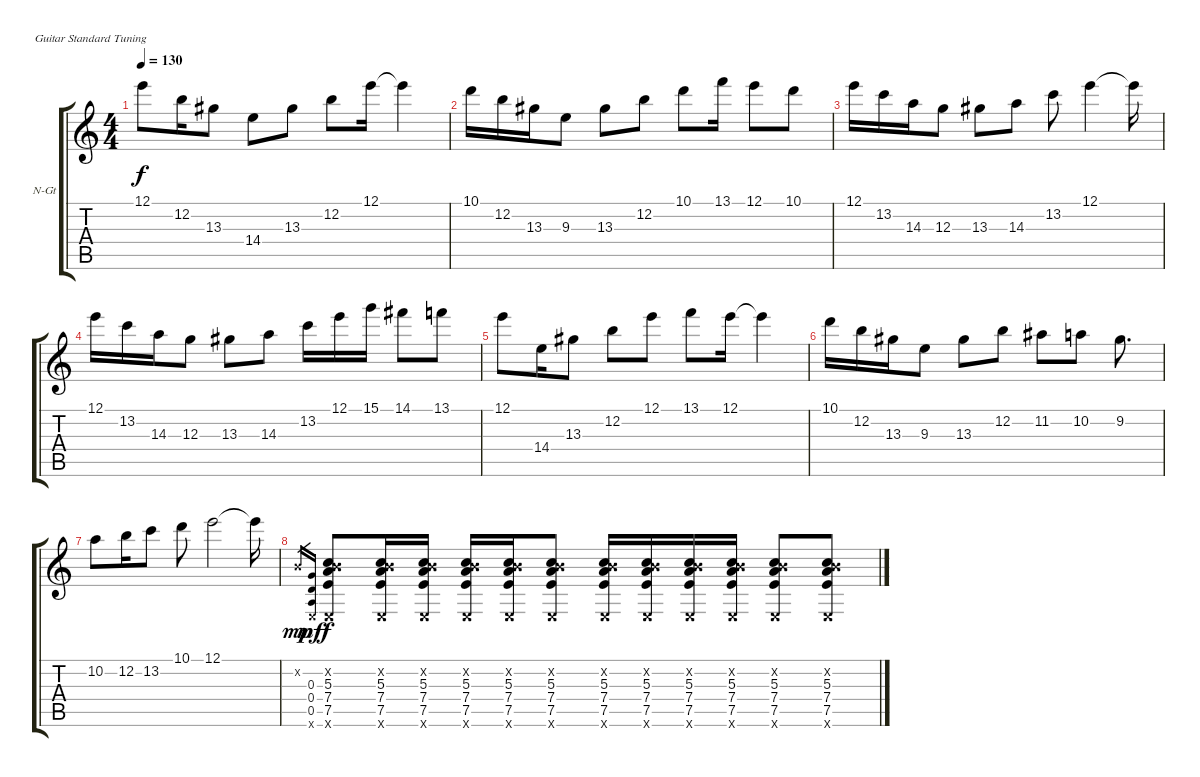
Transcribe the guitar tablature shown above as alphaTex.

\bracketExtendMode groupsimilarinstruments
\firstSystemTrackNameOrientation horizontal
\otherSystemsTrackNameOrientation horizontal
\track ("Rodrigo Sanchez" "N-Gt") {instrument acousticguitarnylon}
\staff {score tabs}
\tuning (E4 B3 G3 D3 A2 E2)
\ts (4 4)
\tempo 130
\clef g2
\ks c
12.1.8{dy f} 12.2.16 13.3.8 14.4.8 13.3.8 12.2.8 12.1.16 12.1{t}.4 |
10.1.16 12.2.16 13.3.16 9.3.8 13.3.8 12.2.8 10.1.8 13.1.16 12.1.8 10.1.8 |
12.1.16 13.2.16 14.3.16 12.3.8 13.3.8 14.3.8 13.2.8 12.1.4 12.1{t}.16 |
12.1.16 13.2.16 14.3.16 12.3.8 13.3.8 14.3.8 13.2.16 12.1.16 15.1.16 14.1.8 13.1.8 |
12.1.8 14.4.16 13.3.8 12.2.8 12.1.8 13.1.8 12.1.16 12.1{t}.4 |
10.1.16 12.2.16 13.3.16 9.3.8 13.3.8 12.2.8 11.2.8 10.2.8 9.2.8{d} |
10.2.8 12.2.16 13.2.8 10.1.8 12.1.2 12.1{t}.16 |
0.2{x}.16{gr dy mp} (0.3 0.4 0.5 0.6{x}).16{gr dy mf} (0.2{x} 5.3 7.4 7.5 0.6{x}).8{dy f} (0.2{x} 5.3 7.4 7.5 0.6{x}).16 (0.2{x} 5.3 7.4 7.5 0.6{x}).16 (0.2{x} 5.3 7.4 7.5 0.6{x}).16 (0.2{x} 5.3 7.4 7.5 0.6{x}).16 (0.2{x} 5.3 7.4 7.5 0.6{x}).8 (0.2{x} 5.3 7.4 7.5 0.6{x}).16 (0.2{x} 5.3 7.4 7.5 0.6{x}).16 (0.2{x} 5.3 7.4 7.5 0.6{x}).16 (0.2{x} 5.3 7.4 7.5 0.6{x}).16 (0.2{x} 5.3 7.4 7.5 0.6{x}).8 (0.2{x} 5.3 7.4 7.5 0.6{x}).8
